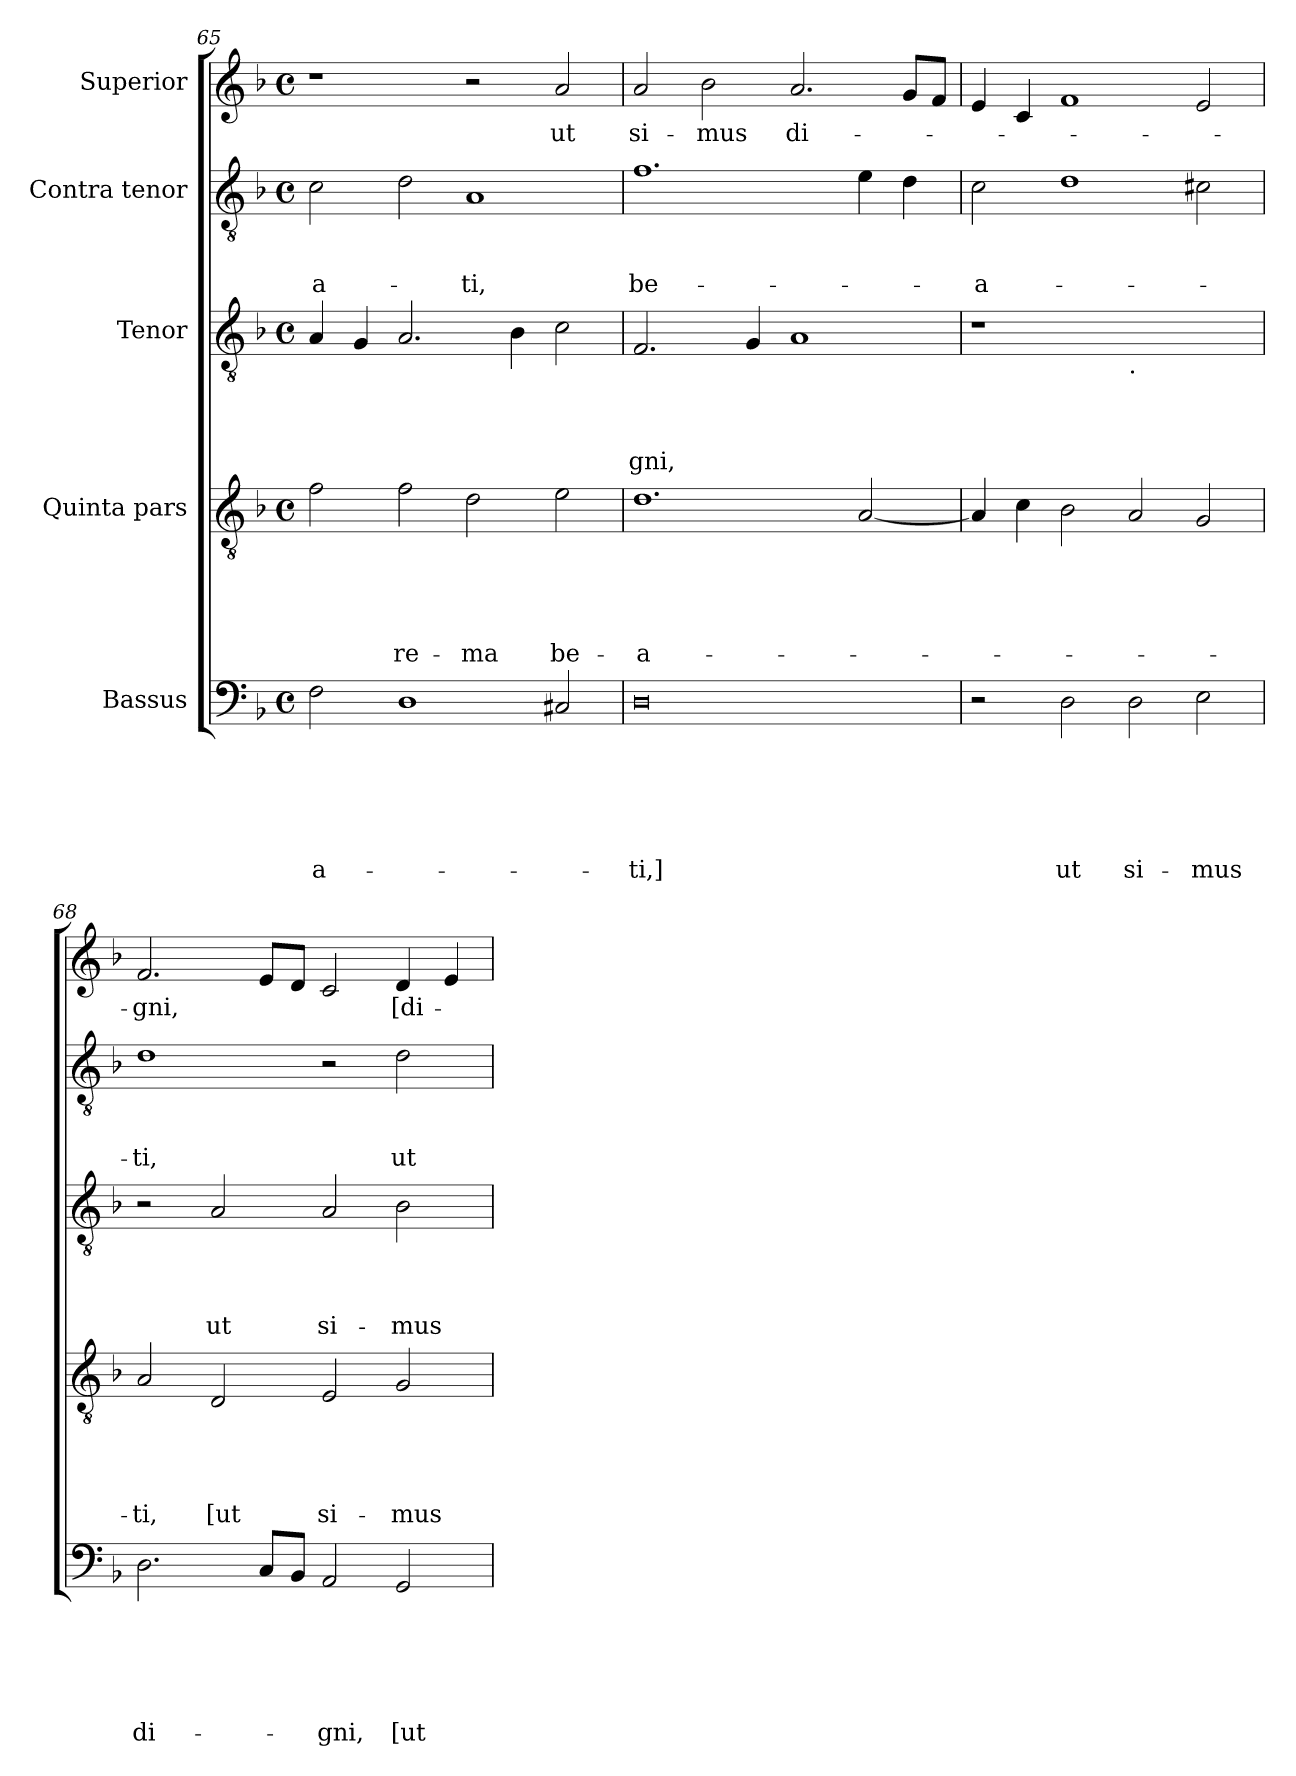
**kern	**text	**text	**text	**text	**text	**text	**kern	**text	**text	**text	**text	**text	**kern	**text	**text	**text	**text	**kern	**text	**text	**text	**kern	**text
*part5	*part5	*part5	*part5	*part5	*part5	*part5	*part4	*part4	*part4	*part4	*part4	*part4	*part3	*part3	*part3	*part3	*part3	*part2	*part2	*part2	*part2	*part1	*part1
*staff5	*staff5	*staff5	*staff5	*staff5	*staff5	*staff5	*staff4	*staff4	*staff4	*staff4	*staff4	*staff4	*staff3	*staff3	*staff3	*staff3	*staff3	*staff2	*staff2	*staff2	*staff2	*staff1	*staff1
*I"Bassus	*	*	*	*	*	*	*I"Quinta pars	*	*	*	*	*	*I"Tenor	*	*	*	*	*I"Contra tenor	*	*	*	*I"Superior	*
!!LO:LB:g=z
*clefF4	*	*	*	*	*	*	*clefGv2	*	*	*	*	*	*clefGv2	*	*	*	*	*clefGv2	*	*	*	*clefG2	*
*k[b-]	*	*	*	*	*	*	*k[b-]	*	*	*	*	*	*k[b-]	*	*	*	*	*k[b-]	*	*	*	*k[b-]	*
*F:	*	*	*	*	*	*	*F:	*	*	*	*	*	*F:	*	*	*	*	*F:	*	*	*	*F:	*
*M4/4	*	*	*	*	*	*	*M4/4	*	*	*	*	*	*M4/4	*	*	*	*	*M4/4	*	*	*	*M4/4	*
*met(c)	*	*	*	*	*	*	*met(c)	*	*	*	*	*	*met(c)	*	*	*	*	*met(c)	*	*	*	*met(c)	*
=65	=65	=65	=65	=65	=65	=65	=65	=65	=65	=65	=65	=65	=65	=65	=65	=65	=65	=65	=65	=65	=65	=65	=65
!	!	!	!	!	!	!LO:LY:b	!	!	!	!	!	!	!	!	!	!	!	!	!	!	!LO:LY:b	!	!
2F\	.	.	.	.	.	-a-	2f\	.	.	.	.	.	4A/	.	.	.	.	2c\	.	.	-a-	1r	.
.	.	.	.	.	.	.	.	.	.	.	.	.	4G/	.	.	.	.	.	.	.	.	.	.
!	!	!	!	!	!	!	!	!	!	!	!	!LO:LY:b	!	!	!	!	!	!	!	!	!	!	!
1D	.	.	.	.	.	.	2f\	.	.	.	.	-re-	2.A/	.	.	.	.	2d\	.	.	.	.	.
!	!	!	!	!	!	!	!	!	!	!	!	!LO:LY:b	!	!	!	!	!	!	!	!	!LO:LY:b	!	!
.	.	.	.	.	.	.	2d\	.	.	.	.	-ma	.	.	.	.	.	1A	.	.	-ti,	2r	.
.	.	.	.	.	.	.	.	.	.	.	.	.	4B-\	.	.	.	.	.	.	.	.	.	.
!	!	!	!	!	!	!	!	!	!	!	!	!LO:LY:b	!	!	!	!	!	!	!	!	!	!	!LO:LY:b
2C#X/	.	.	.	.	.	.	2e\	.	.	.	.	be-	2c\	.	.	.	.	.	.	.	.	2a/	ut
=66	=66	=66	=66	=66	=66	=66	=66	=66	=66	=66	=66	=66	=66	=66	=66	=66	=66	=66	=66	=66	=66	=66	=66
!	!	!	!	!	!	!LO:LY:b	!	!	!	!	!	!LO:LY:b:rj	!	!	!	!	!LO:LY:b	!	!	!	!LO:LY:b	!	!LO:LY:b
0D	.	.	.	.	.	-ti,]	1.d	.	.	.	.	-a-	2.F/	.	.	.	-gni,	1.f	.	.	be-	2a/	si-
!	!	!	!	!	!	!	!	!	!	!	!	!	!	!	!	!	!	!	!	!	!	!	!LO:LY:b
.	.	.	.	.	.	.	.	.	.	.	.	.	.	.	.	.	.	.	.	.	.	2b-\	-mus
.	.	.	.	.	.	.	.	.	.	.	.	.	4G/	.	.	.	.	.	.	.	.	.	.
!	!	!	!	!	!	!	!	!	!	!	!	!	!	!	!	!	!	!	!	!	!	!	!LO:LY:b
.	.	.	.	.	.	.	.	.	.	.	.	.	1A	.	.	.	.	.	.	.	.	2.a/	di-
.	.	.	.	.	.	.	[<2A/	.	.	.	.	.	.	.	.	.	.	4e\	.	.	.	.	.
.	.	.	.	.	.	.	.	.	.	.	.	.	.	.	.	.	.	4d\	.	.	.	8g/L	.
.	.	.	.	.	.	.	.	.	.	.	.	.	.	.	.	.	.	.	.	.	.	8f/J	.
=67	=67	=67	=67	=67	=67	=67	=67	=67	=67	=67	=67	=67	=67	=67	=67	=67	=67	=67	=67	=67	=67	=67	=67
!	!	!	!	!	!	!	!	!	!	!	!	!	!	!	!	!	!	!	!	!	!LO:LY:b	!	!
2r	.	.	.	.	.	.	4A/]	.	.	.	.	.	1r	.	.	.	.	2c\	.	.	-a-	4e/	.
.	.	.	.	.	.	.	4c\	.	.	.	.	.	.	.	.	.	.	.	.	.	.	4c/	.
!	!	!	!	!	!	!LO:LY:b	!	!	!	!	!	!	!	!	!	!	!	!	!	!	!	!	!
2D\	.	.	.	.	.	ut	2B-\	.	.	.	.	.	.	.	.	.	.	1d	.	.	.	1f	.
!	!	!	!	!	!	!	!	!	!	!	!	!	!LO:TX:b:t=.	!	!	!	!	!	!	!	!	!	!
!	!	!	!	!	!	!LO:LY:b	!	!	!	!	!	!	!	!	!	!	!	!	!	!	!	!	!
2D\	.	.	.	.	.	si-	2A/	.	.	.	.	.	1ryy	.	.	.	.	.	.	.	.	.	.
!	!	!	!	!	!	!LO:LY:b	!	!	!	!	!	!	!	!	!	!	!	!	!	!	!	!	!
2E\	.	.	.	.	.	-mus	2G/	.	.	.	.	.	.	.	.	.	.	2c#X\	.	.	.	2e/	.
=68	=68	=68	=68	=68	=68	=68	=68	=68	=68	=68	=68	=68	=68	=68	=68	=68	=68	=68	=68	=68	=68	=68	=68
!	!	!	!	!	!	!LO:LY:b	!	!	!	!	!	!LO:LY:b	!	!	!	!	!	!	!	!	!LO:LY:b	!	!LO:LY:b
2.D\	.	.	.	.	.	di-	2A/	.	.	.	.	-ti,	2r	.	.	.	.	1d	.	.	-ti,	2.f/	-gni,
!	!	!	!	!	!	!	!	!	!	!	!	!LO:LY:b	!	!	!	!	!LO:LY:b	!	!	!	!	!	!
.	.	.	.	.	.	.	2D/	.	.	.	.	[ut	2A/	.	.	.	ut	.	.	.	.	.	.
8C/L	.	.	.	.	.	.	.	.	.	.	.	.	.	.	.	.	.	.	.	.	.	8e/L	.
8BB-/J	.	.	.	.	.	.	.	.	.	.	.	.	.	.	.	.	.	.	.	.	.	8d/J	.
!	!	!	!	!	!	!LO:LY:b	!	!	!	!	!	!LO:LY:b	!	!	!	!	!LO:LY:b	!	!	!	!	!	!
2AA/	.	.	.	.	.	-gni,	2E/	.	.	.	.	si-	2A/	.	.	.	si-	2r	.	.	.	2c/	.
!	!	!	!	!	!	!LO:LY:b	!	!	!	!	!	!LO:LY:b	!	!	!	!	!LO:LY:b	!	!	!	!LO:LY:b	!	!LO:LY:b
2GG/	.	.	.	.	.	[ut	2G/	.	.	.	.	-mus	2B-\	.	.	.	-mus	2d\	.	.	ut	4d/	[di-
.	.	.	.	.	.	.	.	.	.	.	.	.	.	.	.	.	.	.	.	.	.	4e/	.
=	=	=	=	=	=	=	=	=	=	=	=	=	=	=	=	=	=	=	=	=	=	=	=
*-	*-	*-	*-	*-	*-	*-	*-	*-	*-	*-	*-	*-	*-	*-	*-	*-	*-	*-	*-	*-	*-	*-	*-
